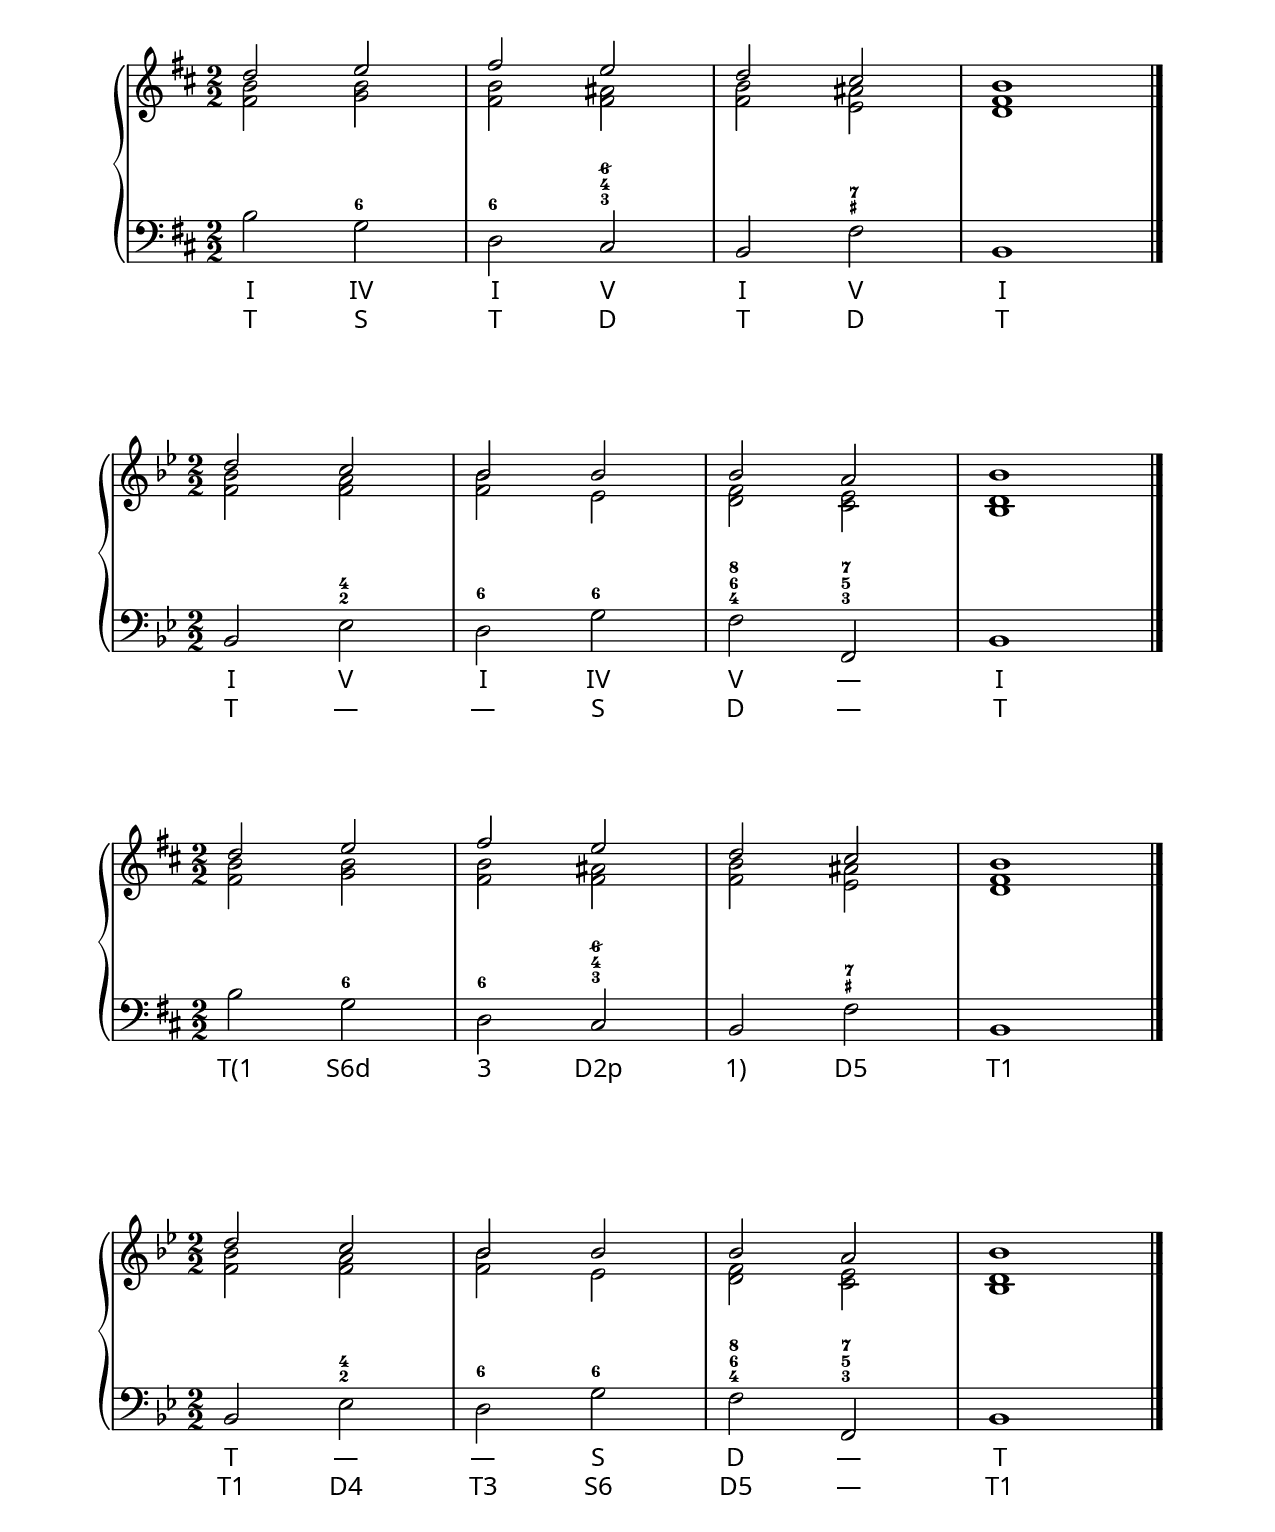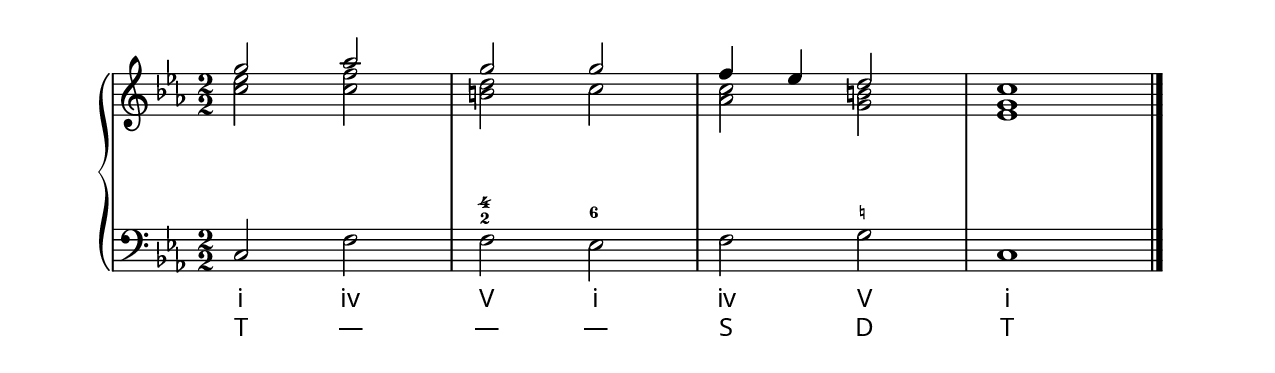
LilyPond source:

\version "2.14.2"

#(set-default-paper-size "letter")
#(set-global-staff-size 20)

\header {
    title = ""
	subtitle = ""
	poet = ""
	composer = ""
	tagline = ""
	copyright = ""
	}

	\paper {
		myStaffSize = #20
		#(define fonts
	   (make-pango-font-tree  "Fanwood"
	                          "Nimbus Sans"
	                          "Luxi Mono"
	;;                        "Helvetica"
	;;                        "Courier"
	     (/ myStaffSize 20)))
	
	 	indent = 0.1\in
		top-margin = 0.5\in
		bottom-margin = 0.25\in
		line-width = 7.0\in
		ragged-right = ##f
		ragged-bottom = ##f
		ragged-last-bottom = ##t
		system-system-spacing #'minimum-distance = #20
		markup-system-spacing #'minimum-distance = #15
		score-system-spacing #'minimum-distance = #25
		last-bottom-spacing #'minimum-distance = #15
		%	page-count = #3
		print-page-number = ##f
	
	}

global = { 
	\override Score.PaperColumn #'keep-inside-line = ##t 	
	\override Staff.TimeSignature #'style = #'() 
	\override Staff.KeyCancellation #'break-visibility = #all-invisible
	\override Staff.TimeSignature #'break-visibility = #end-of-line-invisible
	\set Staff.explicitKeySignatureVisibility = #end-of-line-invisible
	\set Staff.explicitClefVisibility = #end-of-line-invisible	

	% enter key signature, time signature, pickup length here
%	\partial 8
	}

upper = <<
	\new Voice = "upper" <<
		\relative c'' {
            \clef treble
            \key b \minor \time 2/2 
        <<
            {
                d2 e fis e d cis b1 \bar "|." \break
            } \\
            {
                <fis b>2 <g b> <fis b> <fis ais> <fis b> <e ais> <d fis>1
            }
        >>

            \key bes \major \time 2/2 
        <<
            {
                d'2 c bes bes bes a bes1 \bar "|." \break
            } \\
            {
                <f bes>2 <f a> <f bes> es <d f> <c es> <bes d>1
            }
        >>

            \key b \minor \time 2/2 
        <<
            {
                d'2 e fis e d cis b1 \bar "|." \break
            } \\
            {
                <fis b>2 <g b> <fis b> <fis ais> <fis b> <e ais> <d fis>1
            }
        >>

            \key bes \major \time 2/2 
        <<
            {
                d'2 c bes bes bes a bes1 \bar "|." \break
            } \\
            {
                <f bes>2 <f a> <f bes> es <d f> <c es> <bes d>1
            }
        >>

        \key c \minor \time 2/2 
    <<
        {
            g''2 aes g g f4 es d2 c1 \bar "|." \break
        } \\
        {
            <c es>2 <c f> <b d> c <aes c> <g b> <es g>1
        }
    >>

	}

		>>
	>>

lower = <<
	\new Voice = "bass" <<
		\figuremode {
			\bassFigureStaffAlignmentUp
			\override BassFigure #'extra-offset = #'(0 . 1)
			

			% enter figures here within <> brackets
				% use + for sharp, - for flat, ! for natural
				% _ will make accidental by itself (apply to 3)
				% use s if bass note has no figure
		    s2 <6> <6> <6/ 4 3> s <7 _+> s1
	        s2 <4 2> <6> <6> <8 6 4> <7 5 3> s1
		    s2 <6> <6> <6/ 4 3> s <7 _+> s1
	        s2 <4 2> <6> <6> <8 6 4> <7 5 3> s1
			s2 s <4/ 2> <6> s <_!> s1
			}

		\relative c {
            \clef bass
            \key b \minor
            b'2 g d cis b fis' b,1 \bar "|." \break
            
            \key bes \major
            bes2 es d g f f, bes1 \bar "|." \break

            \key b \minor
            b'2 g d cis b fis' b,1 \bar "|." \break
            
            \key bes \major
            bes2 es d g f f, bes1 \bar "|." \break
			
			\key c \minor
			c2 f f es f g c,1
            
			}		
		>>
	>>

functionalBass = {
	\set stanza = \markup { \normal-text "" }
		\lyricmode {

		% enter functional bass here, follwing the rules of lilypond lyrics
        \skip2 \skip2 \skip2 \skip2 \skip2 \skip2 \skip2 
		\skip2 \skip2 \skip2 \skip2 \skip2 \skip2 \skip2 
        "T(1" "S6d" "3" "D2p" "1)" "D5" "T1"
        "T1" "D4" "T3" "S6" "D5" "—" "T1"
		}
	}

roman = {
	\set stanza = \markup { \normal-text "" }
		\lyricmode {
	
		% enter functional bass here, follwing the rules of lilypond lyrics
        I IV I V I V I
        I V I IV V "—" I
        \skip2 \skip2 \skip2 \skip2 \skip2 \skip2 \skip2 
		\skip2 \skip2 \skip2 \skip2 \skip2 \skip2 \skip2 
		i iv V i iv V i
		}
	}

functions = {
	\set stanza = \markup { \normal-text "" }
		\lyricmode {

		% enter functional bass here, follwing the rules of lilypond lyrics
        T S T D T D T
		T "—" "—" S D "—" T
		\skip2 \skip2 \skip2 \skip2 \skip2 \skip2 \skip2 
		T "—" "—" S D "—" T
		T "—" "—" "—" S D T
	}
	}

\score {
	\new PianoStaff \with { 
		\override StaffGrouper #'staff-staff-spacing #'minimum-distance = #15
		}
		<<
		\new Staff = "Staff_pfUpper" << \global \upper >>
		\new Staff = "Staff_pfLower" << \global \lower >>
		\new Lyrics \lyricsto "bass" { \roman }
		\new Lyrics \lyricsto "bass" { \functions }
	\new Lyrics \lyricsto "bass" { \functionalBass }
		>>
	\layout { 
		\context { \Score \remove "Bar_number_engraver" }
%		\context { \Staff \remove "Time_signature_engraver" }
		}
%  	\midi { }
	}
